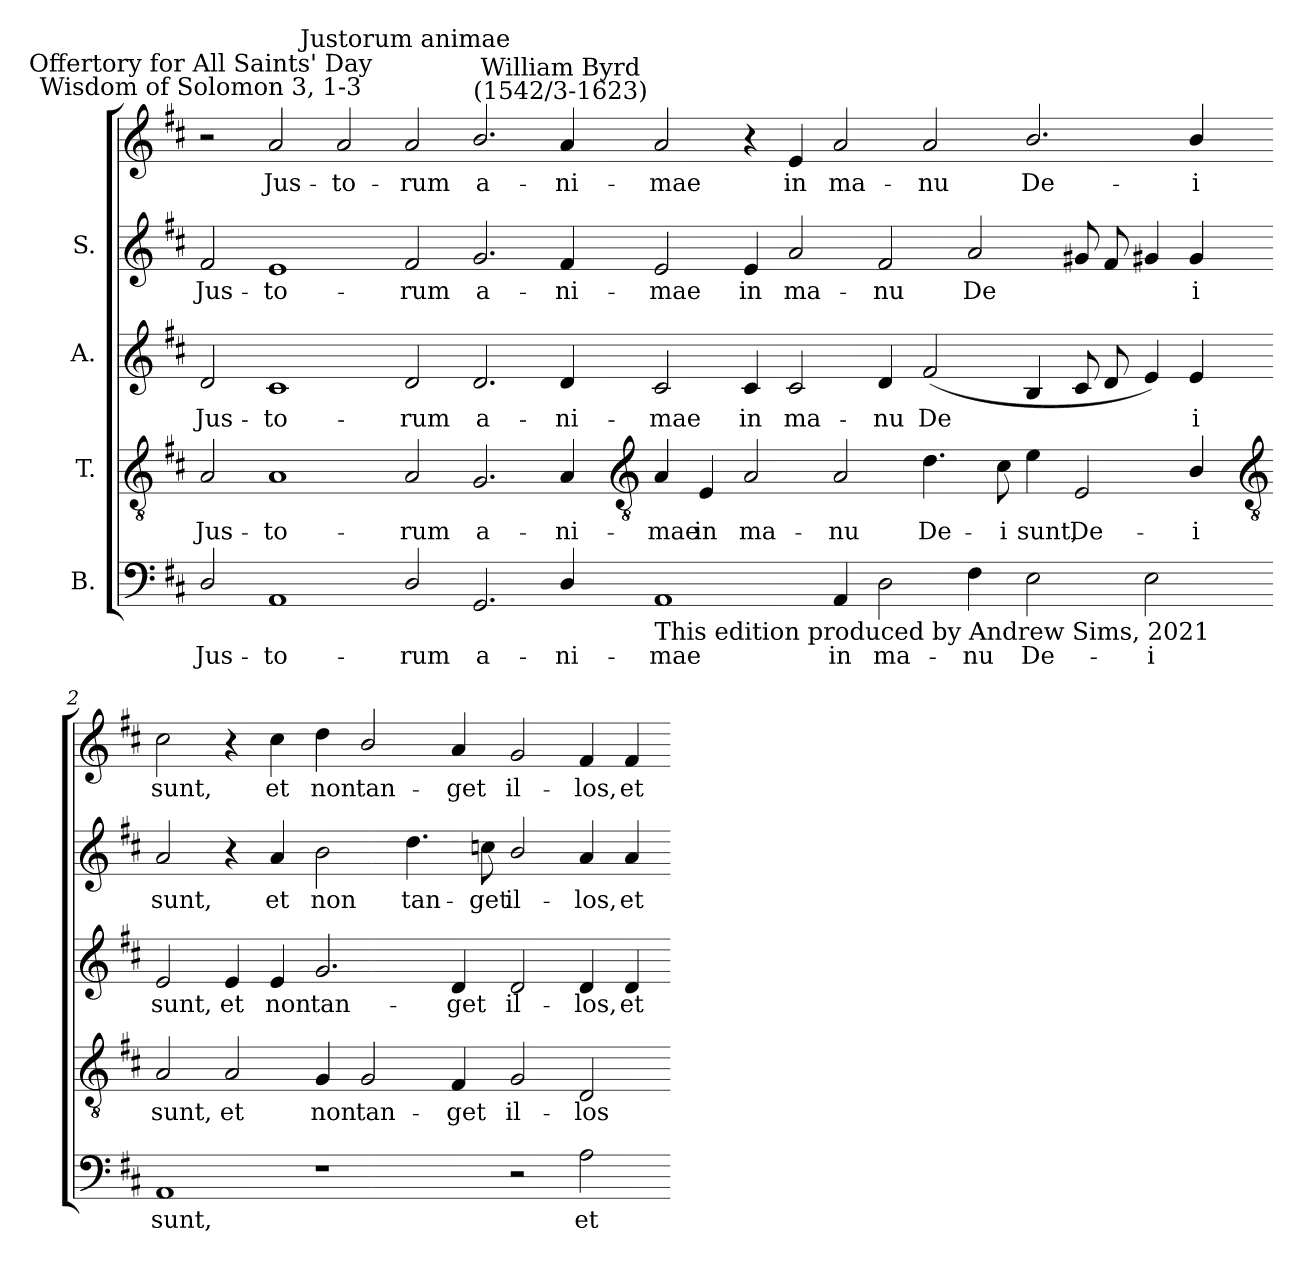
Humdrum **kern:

**kern	**text	**kern	**text	**kern	**text	**kern	**text	**kern	**text
*part4	*part4	*part3	*part3	*part2	*part2	*part1	*part1	*part1	*part1
*staff5	*staff5	*staff4	*staff4	*staff3	*staff3	*staff2	*staff2	*staff1	*staff1
*I"B.	*	*I"T.	*	*I"A.	*	*I"S.	*	*	*
*clefF4	*	*clefGv2	*	*clefG2	*	*clefG2	*	*clefG2	*
*k[f#c#]	*	*k[f#c#]	*	*k[f#c#]	*	*k[f#c#]	*	*k[f#c#]	*
*D:	*	*D:	*	*D:	*	*D:	*	*D:	*
=	=	=	=	=	=	=	=	=	=
!	!	!	!	!	!	!	!	!LO:TX:a:cj:t=Offertory for All Saints' Day\nWisdom of Solomon 3, 1-3	!
!	!LO:LY:b	!	!LO:LY:b	!	!LO:LY:b	!	!LO:LY:b	!	!
2D/	Jus-	2A	Jus-	2d	Jus-	2f#	-Jus-	2r	.
!	!LO:LY:b	!	!LO:LY:b	!	!LO:LY:b	!	!LO:LY:b	!	!LO:LY:b
1AA/	-to-	1A	-to-	1c#	-to-	1e	-to-	2a	Jus-
!	!	!	!	!	!	!	!	!	!LO:LY:b
.	.	.	.	.	.	.	.	2a	-to-
!	!	!	!	!	!	!	!	!LO:TX:a:cj:t=Justorum animae	!
!	!LO:LY:b	!	!LO:LY:b	!	!LO:LY:b	!	!LO:LY:b	!	!LO:LY:b
2D/	-rum	2A	-rum	2d	-rum	2f#	-rum	2a	-rum
!	!LO:LY:b	!	!LO:LY:b	!	!LO:LY:b	!	!LO:LY:b	!	!LO:LY:b
2.GG/	a-	2.G	a-	2.d	a-	2.g	a-	2.b/	a-
!	!	!	!	!	!	!	!	!LO:TX:a:cj:t=William Byrd\n(1542/3-1623)	!
!	!LO:LY:b	!	!LO:LY:b	!	!LO:LY:b	!	!LO:LY:b	!	!LO:LY:b
4D/	-ni-	4A	-ni-	4d	-ni-	4f#	-ni-	4a/	-ni-
!!LO:LB:g=z
=1-	=1-	=1-	=1-	=1-	=1-	=1-	=1-	=1-	=1-
*	*	*clefGv2	*	*	*	*	*	*	*
!LO:TX:b:t=This edition produced by Andrew Sims, 2021	!	!	!	!	!	!	!	!	!
!	!LO:LY:b	!	!LO:LY:b	!	!LO:LY:b	!	!LO:LY:b	!	!LO:LY:b
1AA	-mae	4A	-mae	2c#	-mae	2e	mae	2a/	-mae
!	!	!	!LO:LY:b	!	!	!	!	!	!
.	.	4E	in	.	.	.	.	.	.
!	!	!	!LO:LY:b	!	!LO:LY:b	!	!LO:LY:b	!	!
.	.	2A	ma-	4c#	in	4e	in	4r	.
!	!	!	!	!	!LO:LY:b	!	!LO:LY:b	!	!LO:LY:b
.	.	.	.	2c#	ma-	2a	ma-	4e/	in
!	!LO:LY:b	!	!LO:LY:b	!	!	!	!	!	!LO:LY:b
4AA	in	2A	-nu	.	.	.	.	2a/	ma-
!	!LO:LY:b	!	!	!	!LO:LY:b	!	!LO:LY:b	!	!
2D	ma-	.	.	4d	-nu	2f#	-nu	.	.
!	!	!	!LO:LY:b	!	!LO:LY:b	!	!	!	!LO:LY:b
.	.	4.d	De-	(<2f#	De	.	.	2a/	-nu
!	!LO:LY:b	!	!	!	!	!	!LO:LY:b	!	!
4F#	-nu	.	.	.	.	2a	De	.	.
!	!	!	!LO:LY:b	!	!	!	!	!	!
.	.	8c#	-i	.	.	.	.	.	.
!	!LO:LY:b	!	!LO:LY:b	!	!	!	!	!	!LO:LY:b
2E	De-	4e	sunt,	4B	.	.	.	2.b/	De-
!	!	!	!LO:LY:b	!	!	!	!	!	!
.	.	2E	De-	8c#	.	8g#X	.	.	.
.	.	.	.	8d	.	8f#	.	.	.
!	!LO:LY:b	!	!	!	!	!	!	!	!
2E	-i	.	.	4e)	.	4g#X	.	.	.
!	!	!	!LO:LY:b	!	!LO:LY:b	!	!LO:LY:b	!	!LO:LY:b
.	.	4B/	-i	4e	i	4g#	i	4b/	-i
!!LO:LB:g=z
=2-	=2-	=2-	=2-	=2-	=2-	=2-	=2-	=2-	=2-
*	*	*clefGv2	*	*	*	*	*	*	*
!	!LO:LY:b	!	!LO:LY:b	!	!LO:LY:b	!	!LO:LY:b	!	!LO:LY:b
1AA	sunt,	2A	sunt,	2e	sunt,	2a	sunt,	2cc#	sunt,
!	!	!	!LO:LY:b	!	!LO:LY:b	!	!	!	!
.	.	2A	et	4e	et	4r	.	4r	.
!	!	!	!	!	!LO:LY:b	!	!LO:LY:b	!	!LO:LY:b
.	.	.	.	4e	non	4a	et	4cc#	et
!	!	!	!LO:LY:b	!	!LO:LY:b	!	!LO:LY:b	!	!LO:LY:b
1r	.	4G	non	2.g	tan-	2b	non	4dd	non
!	!	!	!LO:LY:b	!	!	!	!	!	!LO:LY:b
.	.	2G	tan-	.	.	.	.	2b/	tan-
!	!	!	!	!	!	!	!LO:LY:b	!	!
.	.	.	.	.	.	4.dd	tan-	.	.
!	!	!	!LO:LY:b	!	!LO:LY:b	!	!	!	!LO:LY:b
.	.	4F#	-get	4d	-get	.	.	4a	-get
!	!	!	!	!	!	!	!LO:LY:b	!	!
.	.	.	.	.	.	8ccn	-get	.	.
!	!	!	!LO:LY:b	!	!LO:LY:b	!	!LO:LY:b	!	!LO:LY:b
2r	.	2G	il-	2d	il-	2b/	il-	2g	il-
!	!LO:LY:b	!	!LO:LY:b	!	!LO:LY:b	!	!LO:LY:b	!	!LO:LY:b
2A	et	2D	-los	4d	-los,	4a	-los,	4f#	-los,
!	!	!	!	!	!LO:LY:b	!	!LO:LY:b	!	!LO:LY:b
.	.	.	.	4d	et	4a	et	4f#	et
=-	=-	=-	=-	=-	=-	=-	=-	=-	=-
*-	*-	*-	*-	*-	*-	*-	*-	*-	*-
